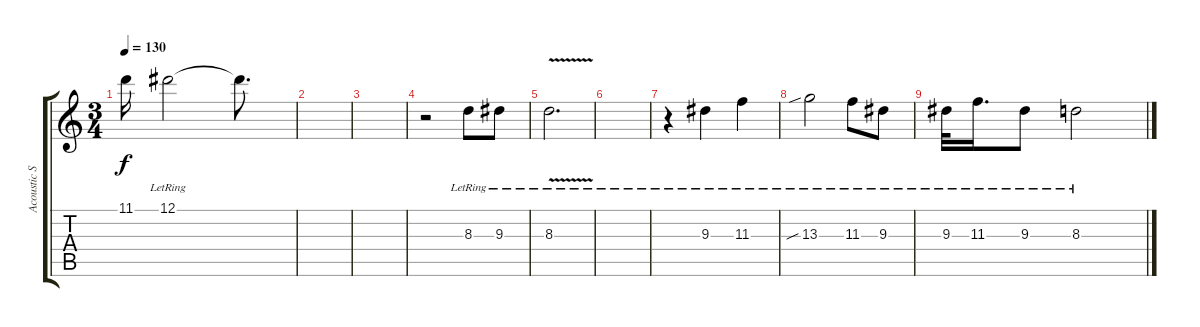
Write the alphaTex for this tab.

\track ("Acoustic Solo" "Acoustic S") {instrument acousticguitarsteel}
\staff {score tabs}
\tuning (Eb4 Bb3 Gb3 Db3 Ab2 Eb2) {hide}
\ts (3 4)
\tempo 130
\clef g2
\ks c
11.1{t}.16{dy f} 12.1{lr}.2 12.1{t}.8{d} |
|
|
r.2 8.3{lr}.8 9.3{lr}.8 |
8.3{v lr}.2{d} |
|
r.4 9.3{lr}.4 11.3{lr}.4 |
13.3{sib lr}.2 11.3{lr}.8 9.3{lr}.8 |
9.3{lr}.32 11.3{lr}.16{d} 9.3{lr}.8 8.3{lr}.2
